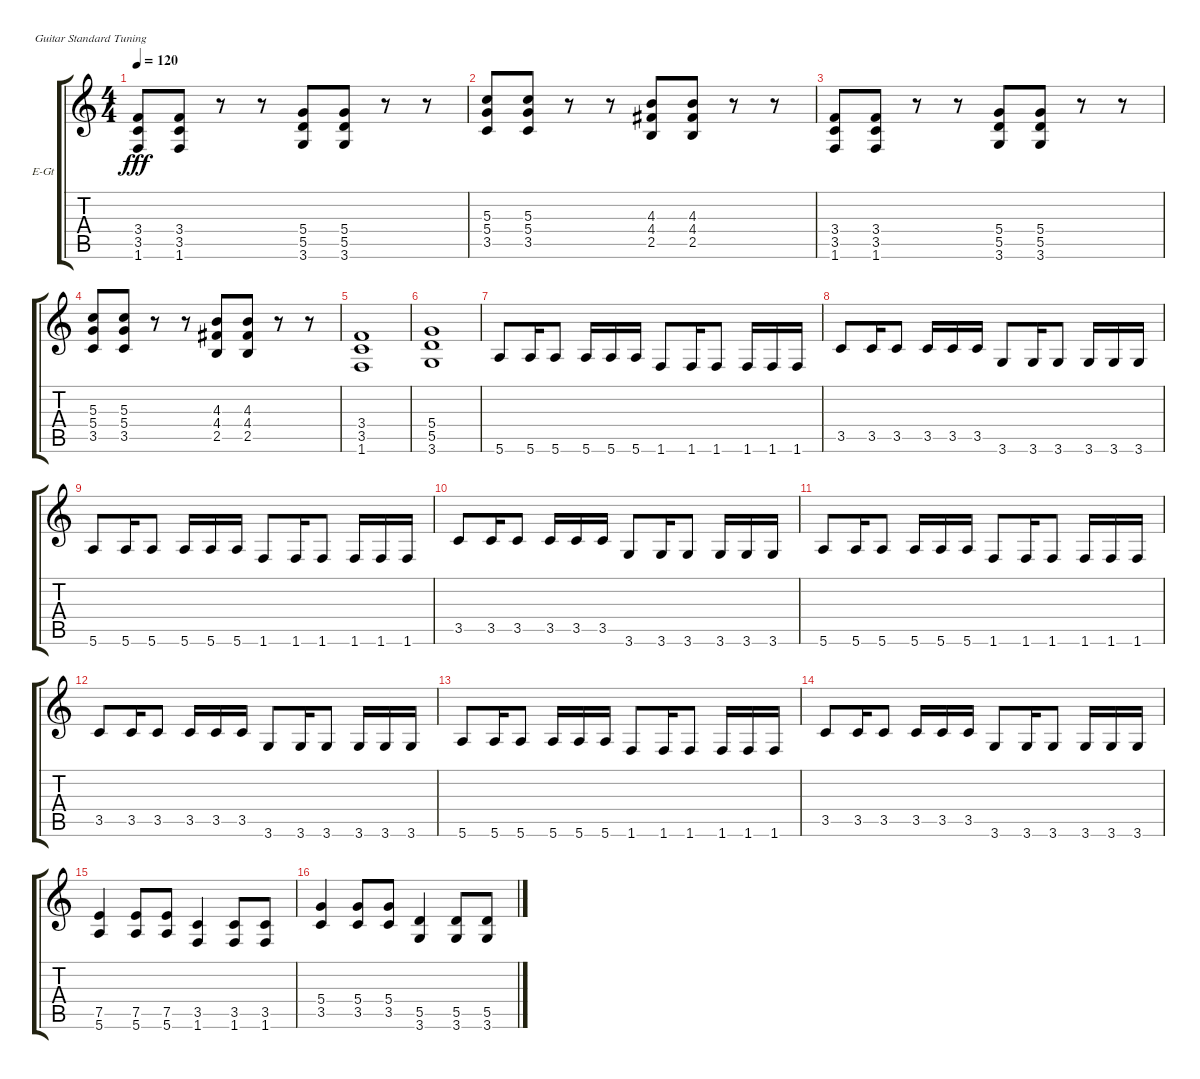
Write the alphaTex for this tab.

\defaultSystemsLayout 4
\bracketExtendMode groupsimilarinstruments
\firstSystemTrackNameOrientation horizontal
\otherSystemsTrackNameOrientation horizontal
\track ("Noize MC" "E-Gt") {instrument distortionguitar}
\staff {score tabs}
\tuning (E4 B3 G3 D3 A2 E2)
\ts (4 4)
\tempo 120
\clef g2
\ks c
(1.6 3.5 3.4).8{dy fff} (1.6 3.5 3.4).8 r.8 r.8 (3.6 5.5 5.4).8 (3.6 5.5 5.4).8 r.8 r.8 |
(3.5 5.3 5.4).8 (3.5 5.4 5.3).8 r.8 r.8 (2.5 4.3 4.4).8 (2.5 4.4 4.3).8 r.8 r.8 |
(1.6 3.5 3.4).8 (1.6 3.5 3.4).8 r.8 r.8 (3.6 5.5 5.4).8 (3.6 5.5 5.4).8 r.8 r.8 |
(3.5 5.3 5.4).8 (3.5 5.4 5.3).8 r.8 r.8 (2.5 4.3 4.4).8 (2.5 4.4 4.3).8 r.8 r.8 |
(1.6 3.5 3.4).1 |
(3.6 5.5 5.4).1 |
5.6.8 5.6.16 5.6.8 5.6.16 5.6.16 5.6.16 1.6.8 1.6.16 1.6.8 1.6.16 1.6.16 1.6.16 |
3.5.8 3.5.16 3.5.8 3.5.16 3.5.16 3.5.16 3.6.8 3.6.16 3.6.8 3.6.16 3.6.16 3.6.16 |
5.6.8 5.6.16 5.6.8 5.6.16 5.6.16 5.6.16 1.6.8 1.6.16 1.6.8 1.6.16 1.6.16 1.6.16 |
3.5.8 3.5.16 3.5.8 3.5.16 3.5.16 3.5.16 3.6.8 3.6.16 3.6.8 3.6.16 3.6.16 3.6.16 |
5.6.8 5.6.16 5.6.8 5.6.16 5.6.16 5.6.16 1.6.8 1.6.16 1.6.8 1.6.16 1.6.16 1.6.16 |
3.5.8 3.5.16 3.5.8 3.5.16 3.5.16 3.5.16 3.6.8 3.6.16 3.6.8 3.6.16 3.6.16 3.6.16 |
5.6.8 5.6.16 5.6.8 5.6.16 5.6.16 5.6.16 1.6.8 1.6.16 1.6.8 1.6.16 1.6.16 1.6.16 |
3.5.8 3.5.16 3.5.8 3.5.16 3.5.16 3.5.16 3.6.8 3.6.16 3.6.8 3.6.16 3.6.16 3.6.16 |
(5.6 7.5).4 (5.6 7.5).8 (5.6 7.5).8 (1.6 3.5).4 (1.6 3.5).8 (1.6 3.5).8 |
(3.5 5.4).4 (3.5 5.4).8 (3.5 5.4).8 (5.5 3.6).4 (5.5 3.6).8 (5.5 3.6).8
